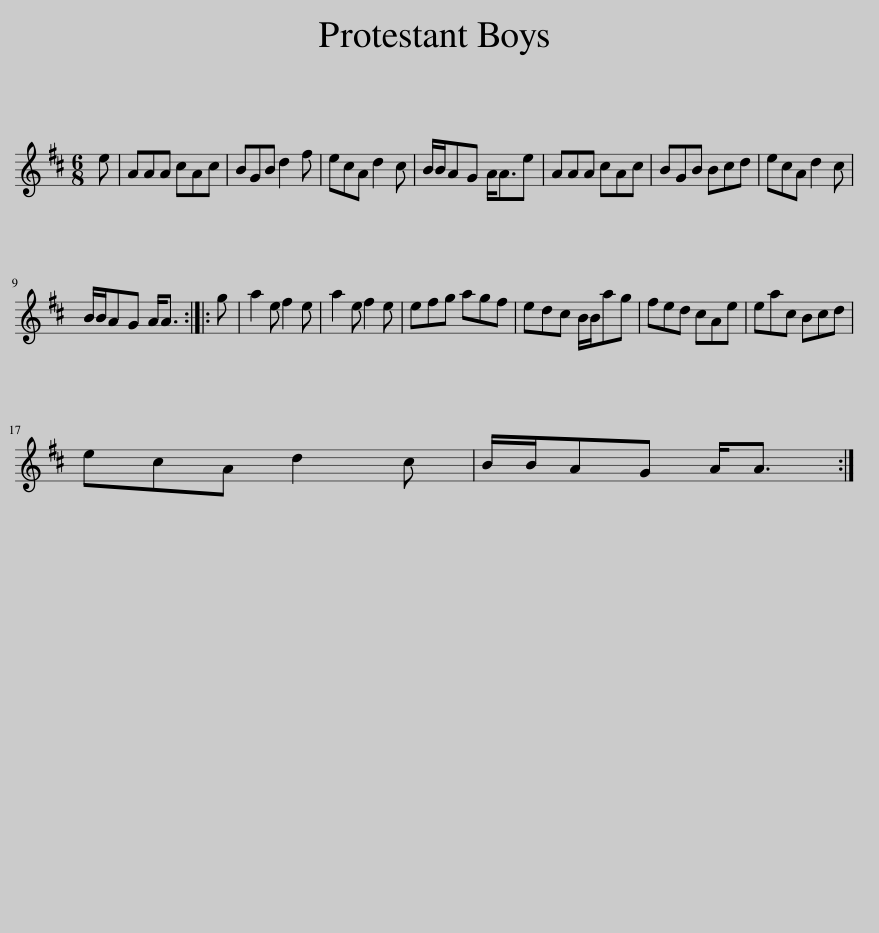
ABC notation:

X:1
L:1/8
M:6/8
I:linebreak $
K:D
V:1 treble
V:1
 e | AAA cAc | BGB d2 f | ecA d2 c | B/B/AG A<Ae | %5
 AAA cAc | BGB Bcd | ecA d2 c |$ B/B/AG A<A :: g | %10
 a2 e f2 e | a2 e f2 e | efg agf | edc B/B/ag | fed cAe | %15
 eac Bcd |$ ecA d2 c | B/B/AG A<A :| %18
